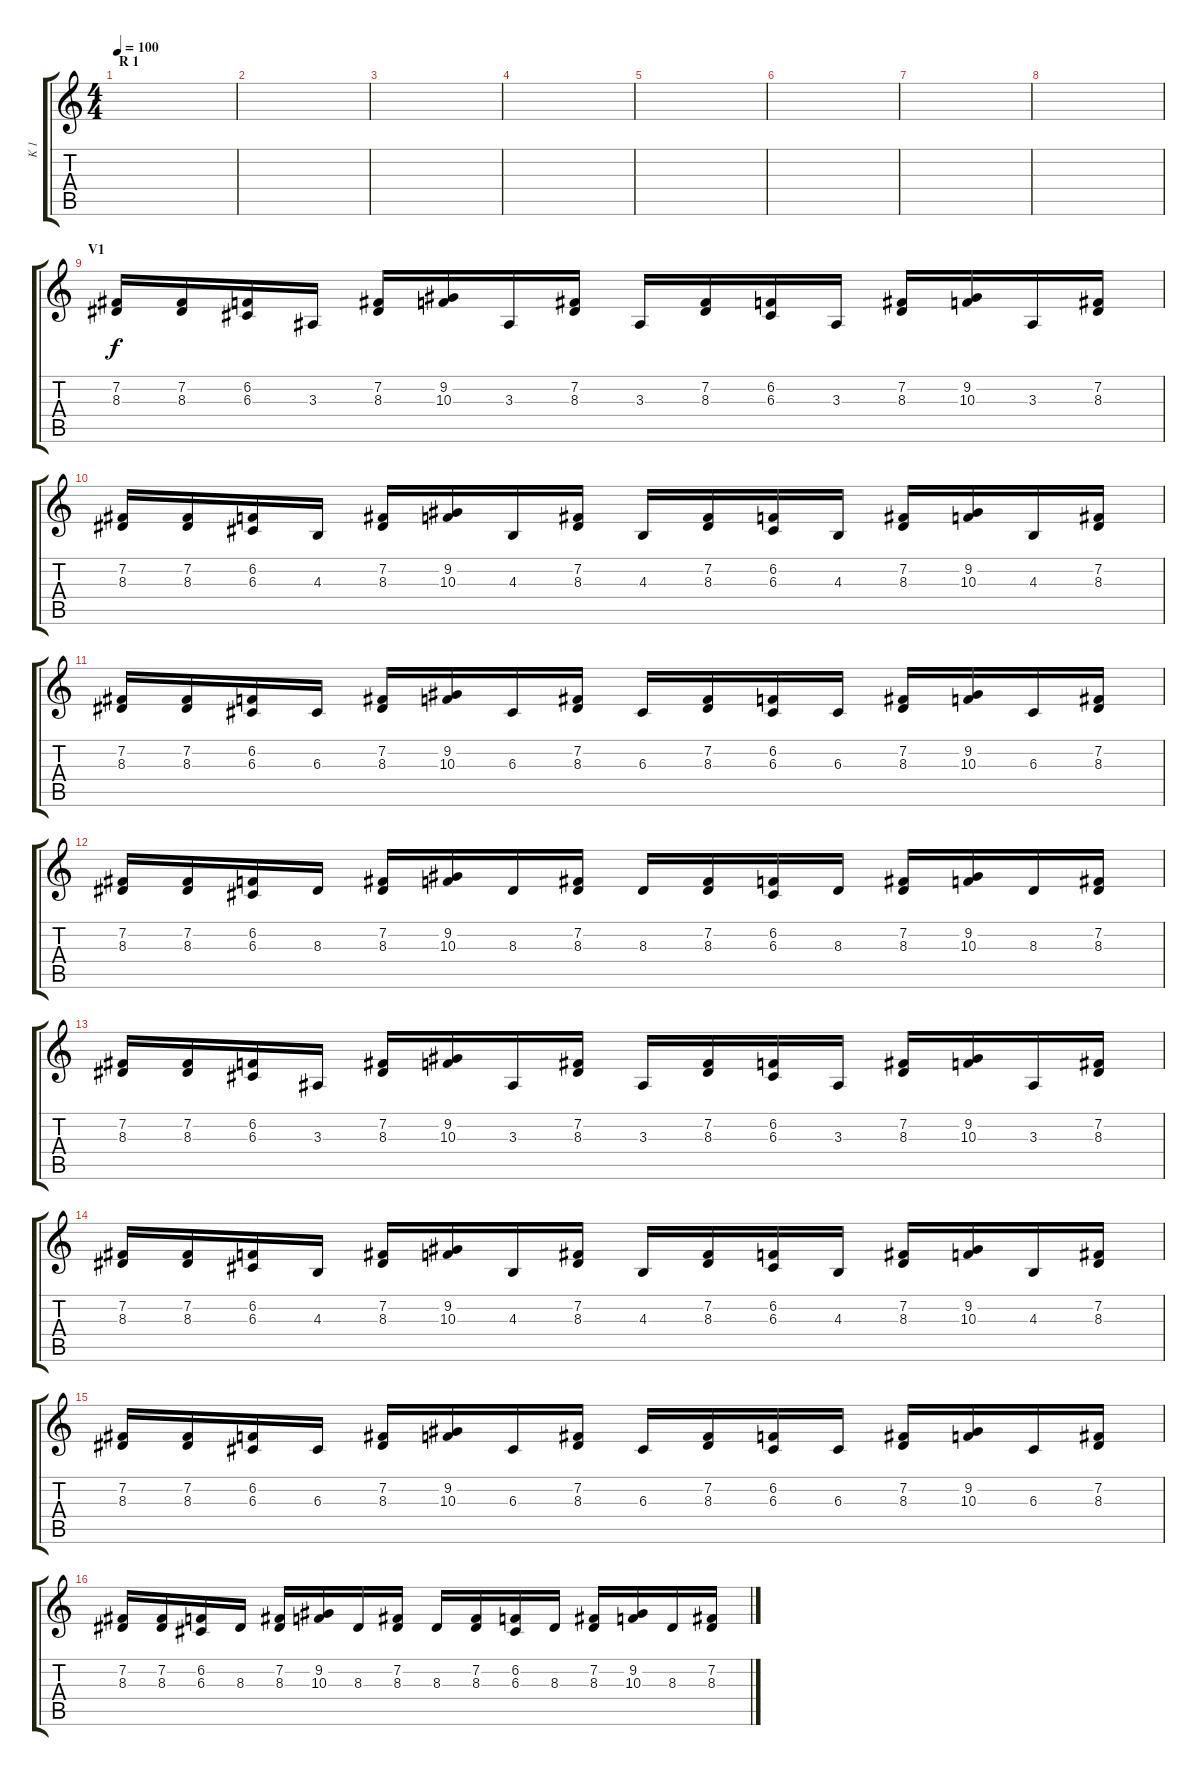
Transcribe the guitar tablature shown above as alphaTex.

\track ("K 1" "K 1") {instrument harpsichord}
\staff {score tabs}
\tuning (E4 B3 G3 D3 A2 E2) {hide}
\ts (4 4)
\section ("" "R 1")
\tempo 100
\clef g2
\ks c
|
|
|
|
|
|
|
|
\section ("" "V1")
(7.2 8.3).16 (7.2 8.3).16 (6.2 6.3).16 3.3.16 (7.2 8.3).16 (9.2 10.3).16 3.3.16 (7.2 8.3).16 3.3.16 (7.2 8.3).16 (6.2 6.3).16 3.3.16 (7.2 8.3).16 (9.2 10.3).16 3.3.16 (7.2 8.3).16 |
(7.2 8.3).16 (7.2 8.3).16 (6.2 6.3).16 4.3.16 (7.2 8.3).16 (9.2 10.3).16 4.3.16 (7.2 8.3).16 4.3.16 (7.2 8.3).16 (6.2 6.3).16 4.3.16 (7.2 8.3).16 (9.2 10.3).16 4.3.16 (7.2 8.3).16 |
(7.2 8.3).16 (7.2 8.3).16 (6.2 6.3).16 6.3.16 (7.2 8.3).16 (9.2 10.3).16 6.3.16 (7.2 8.3).16 6.3.16 (7.2 8.3).16 (6.2 6.3).16 6.3.16 (7.2 8.3).16 (9.2 10.3).16 6.3.16 (7.2 8.3).16 |
(7.2 8.3).16 (7.2 8.3).16 (6.2 6.3).16 8.3.16 (7.2 8.3).16 (9.2 10.3).16 8.3.16 (7.2 8.3).16 8.3.16 (7.2 8.3).16 (6.2 6.3).16 8.3.16 (7.2 8.3).16 (9.2 10.3).16 8.3.16 (7.2 8.3).16 |
(7.2 8.3).16 (7.2 8.3).16 (6.2 6.3).16 3.3.16 (7.2 8.3).16 (9.2 10.3).16 3.3.16 (7.2 8.3).16 3.3.16 (7.2 8.3).16 (6.2 6.3).16 3.3.16 (7.2 8.3).16 (9.2 10.3).16 3.3.16 (7.2 8.3).16 |
(7.2 8.3).16 (7.2 8.3).16 (6.2 6.3).16 4.3.16 (7.2 8.3).16 (9.2 10.3).16 4.3.16 (7.2 8.3).16 4.3.16 (7.2 8.3).16 (6.2 6.3).16 4.3.16 (7.2 8.3).16 (9.2 10.3).16 4.3.16 (7.2 8.3).16 |
(7.2 8.3).16 (7.2 8.3).16 (6.2 6.3).16 6.3.16 (7.2 8.3).16 (9.2 10.3).16 6.3.16 (7.2 8.3).16 6.3.16 (7.2 8.3).16 (6.2 6.3).16 6.3.16 (7.2 8.3).16 (9.2 10.3).16 6.3.16 (7.2 8.3).16 |
(7.2 8.3).16 (7.2 8.3).16 (6.2 6.3).16 8.3.16 (7.2 8.3).16 (9.2 10.3).16 8.3.16 (7.2 8.3).16 8.3.16 (7.2 8.3).16 (6.2 6.3).16 8.3.16 (7.2 8.3).16 (9.2 10.3).16 8.3.16 (7.2 8.3).16
